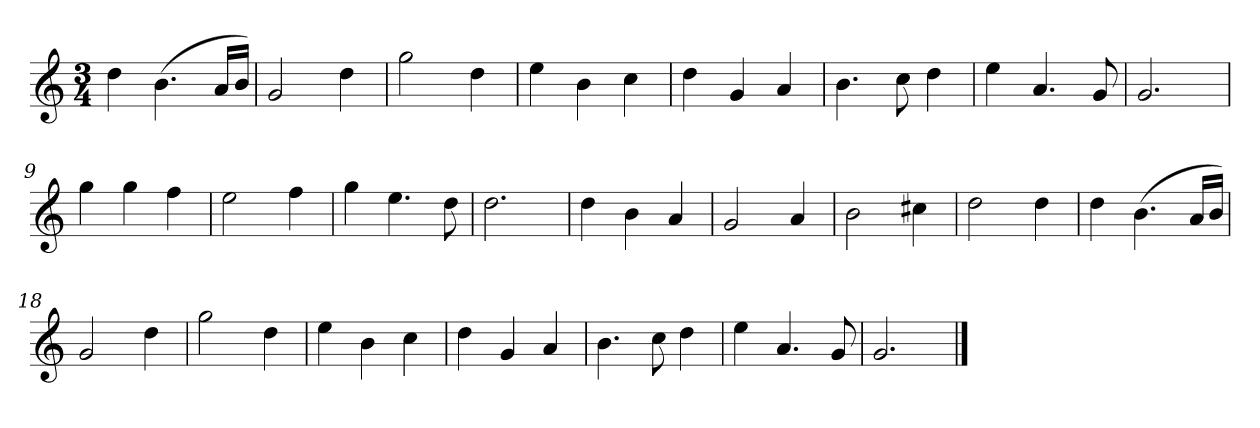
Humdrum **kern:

**kern
*part1
*staff1
*k[]
*M3/4
*MM120
=1
4dd
(4.b
16aLL
16bJJ)
=2
2g
4dd
=3
2gg
4dd
=4
4ee
4b
4cc
=5
4dd
4g
4a
=6
4.b
8cc
4dd
=7
4ee
4.a
8g
=8
2.g
=9
4gg
4gg
4ff
=10
2ee
4ff
=11
4gg
4.ee
8dd
=12
2.dd
=13
4dd
4b
4a
=14
2g
4a
=15
2b
4cc#X
=16
2dd
4dd
=17
4dd
(4.b
16aLL
16bJJ)
=18
2g
4dd
=19
2gg
4dd
=20
4ee
4b
4cc
=21
4dd
4g
4a
=22
4.b
8cc
4dd
=23
4ee
4.a
8g
=24
2.g
==
*-
